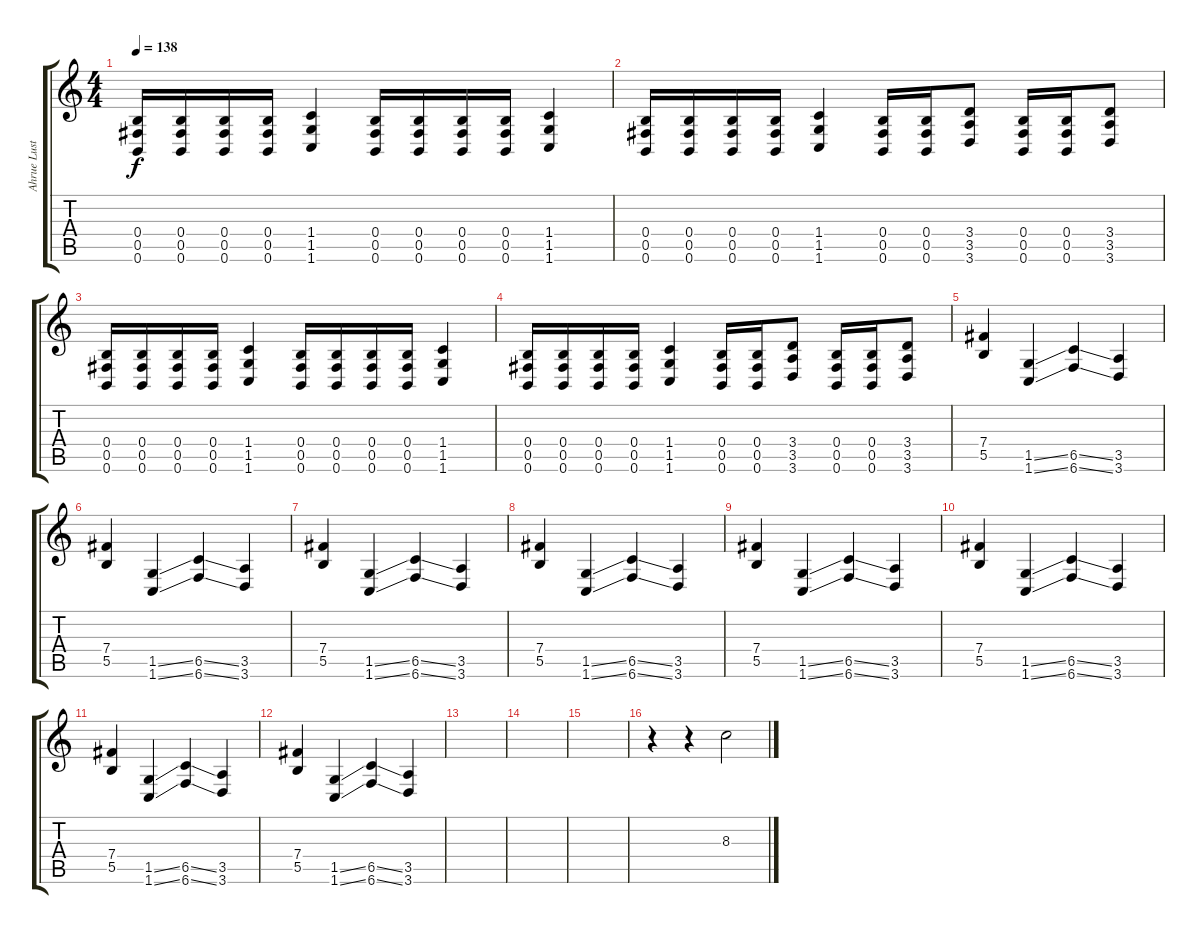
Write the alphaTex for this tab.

\track ("Ahrue Luster" "Ahrue Lust") {instrument distortionguitar}
\staff {score tabs}
\tuning (Db4 Ab3 E3 B2 Gb2 B1) {hide}
\ts (4 4)
\tempo 138
\clef g2
\ks c
(0.4 0.5 0.6).16{dy f} (0.4 0.5 0.6).16 (0.4 0.5 0.6).16 (0.4 0.5 0.6).16 (1.4 1.5 1.6).4 (0.4 0.5 0.6).16 (0.4 0.5 0.6).16 (0.4 0.5 0.6).16 (0.4 0.5 0.6).16 (1.4 1.5 1.6).4 |
(0.4 0.5 0.6).16 (0.4 0.5 0.6).16 (0.4 0.5 0.6).16 (0.4 0.5 0.6).16 (1.4 1.5 1.6).4 (0.4 0.5 0.6).16 (0.4 0.5 0.6).16 (3.4 3.5 3.6).8 (0.4 0.5 0.6).16 (0.4 0.5 0.6).16 (3.4 3.5 3.6).8 |
(0.4 0.5 0.6).16 (0.4 0.5 0.6).16 (0.4 0.5 0.6).16 (0.4 0.5 0.6).16 (1.4 1.5 1.6).4 (0.4 0.5 0.6).16 (0.4 0.5 0.6).16 (0.4 0.5 0.6).16 (0.4 0.5 0.6).16 (1.4 1.5 1.6).4 |
(0.4 0.5 0.6).16 (0.4 0.5 0.6).16 (0.4 0.5 0.6).16 (0.4 0.5 0.6).16 (1.4 1.5 1.6).4 (0.4 0.5 0.6).16 (0.4 0.5 0.6).16 (3.4 3.5 3.6).8 (0.4 0.5 0.6).16 (0.4 0.5 0.6).16 (3.4 3.5 3.6).8 |
(7.4 5.5).4 (1.5{ss} 1.6{ss}).4 (6.5{ss} 6.6{ss}).4 (3.5 3.6).4 |
(7.4 5.5).4 (1.5{ss} 1.6{ss}).4 (6.5{ss} 6.6{ss}).4 (3.5 3.6).4 |
(7.4 5.5).4 (1.5{ss} 1.6{ss}).4 (6.5{ss} 6.6{ss}).4 (3.5 3.6).4 |
(7.4 5.5).4 (1.5{ss} 1.6{ss}).4 (6.5{ss} 6.6{ss}).4 (3.5 3.6).4 |
(7.4 5.5).4 (1.5{ss} 1.6{ss}).4 (6.5{ss} 6.6{ss}).4 (3.5 3.6).4 |
(7.4 5.5).4 (1.5{ss} 1.6{ss}).4 (6.5{ss} 6.6{ss}).4 (3.5 3.6).4 |
(7.4 5.5).4 (1.5{ss} 1.6{ss}).4 (6.5{ss} 6.6{ss}).4 (3.5 3.6).4 |
(7.4 5.5).4 (1.5{ss} 1.6{ss}).4 (6.5{ss} 6.6{ss}).4 (3.5 3.6).4 |
|
|
|
r.4 r.4 8.3.2
